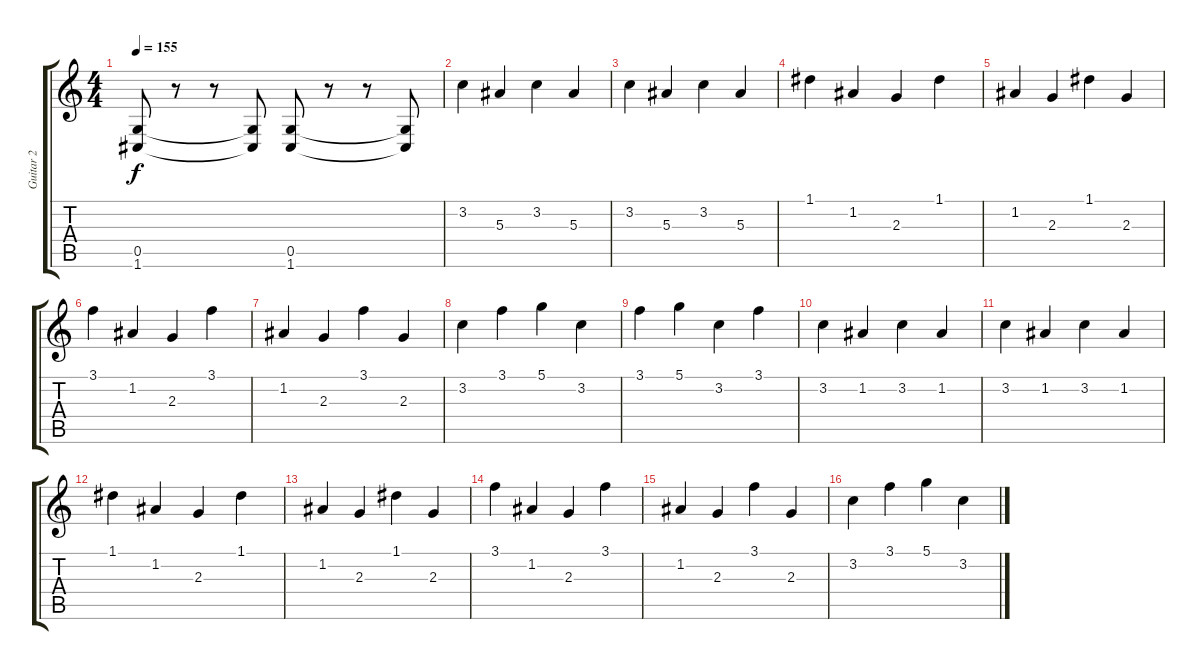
\track ("Guitar 2" "Guitar 2") {instrument distortionguitar}
\staff {score tabs}
\tuning (D4 A3 F3 C3 G2 C2) {hide}
\ts (4 4)
\tempo 155
\clef g2
\ks c
(0.5 1.6).8{dy f} r.8 r.8 (0.5{t} 1.6{t}).8 (0.5 1.6).8 r.8 r.8 (0.5{t} 1.6{t}).8 |
3.2.4 5.3.4 3.2.4 5.3.4 |
3.2.4 5.3.4 3.2.4 5.3.4 |
1.1.4 1.2.4 2.3.4 1.1.4 |
1.2.4 2.3.4 1.1.4 2.3.4 |
3.1.4 1.2.4 2.3.4 3.1.4 |
1.2.4 2.3.4 3.1.4 2.3.4 |
3.2.4 3.1.4 5.1.4 3.2.4 |
3.1.4 5.1.4 3.2.4 3.1.4 |
3.2.4 1.2.4 3.2.4 1.2.4 |
3.2.4 1.2.4 3.2.4 1.2.4 |
1.1.4 1.2.4 2.3.4 1.1.4 |
1.2.4 2.3.4 1.1.4 2.3.4 |
3.1.4 1.2.4 2.3.4 3.1.4 |
1.2.4 2.3.4 3.1.4 2.3.4 |
3.2.4 3.1.4 5.1.4 3.2.4
